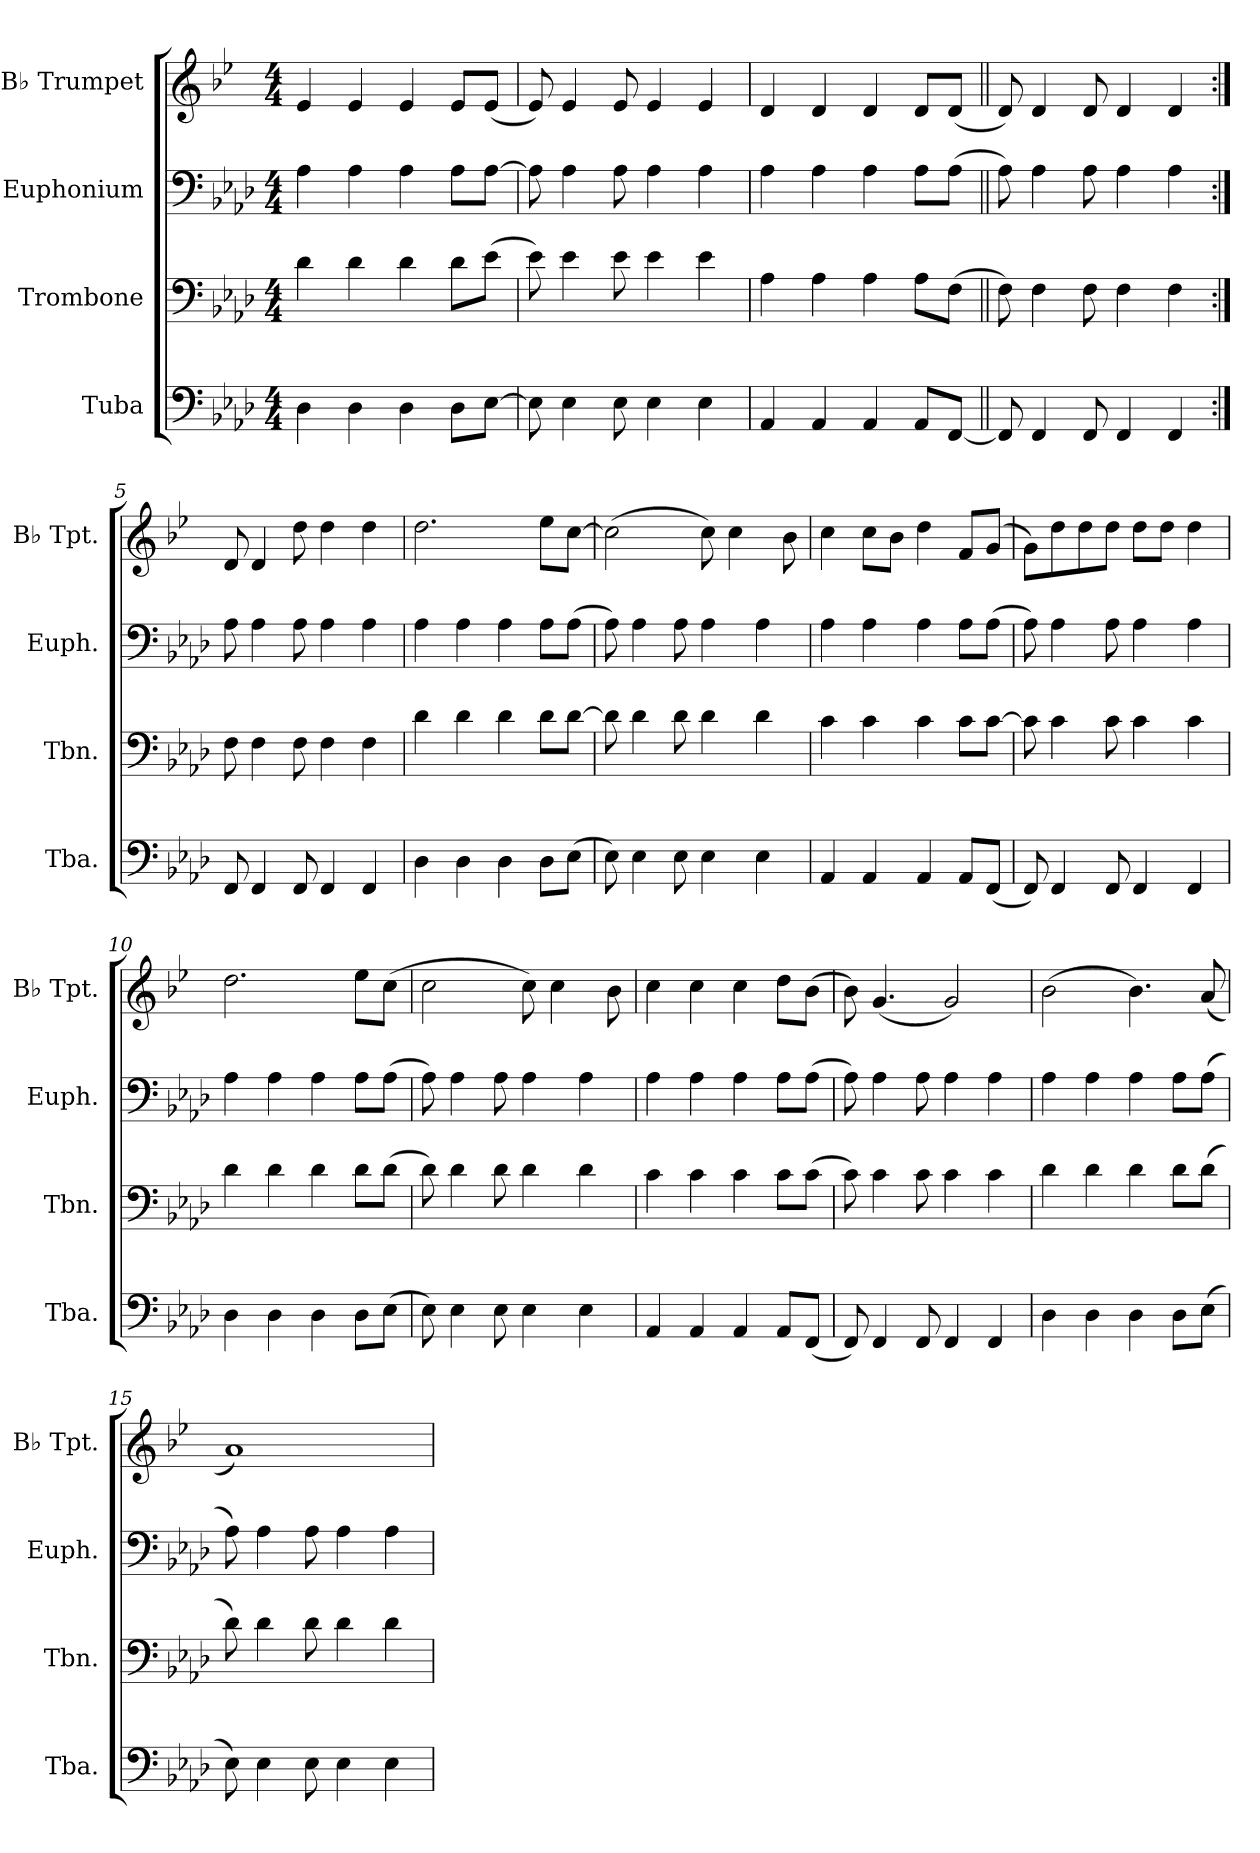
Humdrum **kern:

**kern	**kern	**kern	**kern
*part4	*part3	*part2	*part1
*staff4	*staff3	*staff2	*staff1
*I"Tuba	*I"Trombone	*I"Euphonium	*I"B♭ Trumpet
*I'Tba.	*I'Tbn.	*I'Euph.	*I'B♭ Tpt.
*clefF4	*clefF4	*clefF4	*clefG2
*	*	*	*ITrd1c2
*k[b-e-a-d-]	*k[b-e-a-d-]	*k[b-e-a-d-]	*k[b-e-a-d-]
*M4/4	*M4/4	*M4/4	*M4/4
=1	=1	=1	=1
4D-\	4d-\	4A-\	4d-/
4D-\	4d-\	4A-\	4d-/
4D-\	4d-\	4A-\	4d-/
8D-\L	8d-\L	8A-\L	8d-/L
[8E-\J	(8e-\J	[8A-\J	(8d-/J
=2	=2	=2	=2
8E-\]	8e-\)	8A-\]	8d-/)
4E-\	4e-\	4A-\	4d-/
8E-\	8e-\	8A-\	8d-/
4E-\	4e-\	4A-\	4d-/
4E-\	4e-\	4A-\	4d-/
=3	=3	=3	=3
4AA-/	4A-\	4A-\	4c/
4AA-/	4A-\	4A-\	4c/
4AA-/	4A-\	4A-\	4c/
8AA-/L	8A-\L	8A-\L	8c/L
[8FF/J	(8F\J	(8A-\J	(8c/J
=4||	=4||	=4||	=4||
8FF/]	8F\)	8A-\)	8c/)
4FF/	4F\	4A-\	4c/
8FF/	8F\	8A-\	8c/
4FF/	4F\	4A-\	4c/
4FF/	4F\	4A-\	4c/
=5:|!	=5:|!	=5:|!	=5:|!
8FF/	8F\	8A-\	8c/
4FF/	4F\	4A-\	4c/
8FF/	8F\	8A-\	8cc\
4FF/	4F\	4A-\	4cc\
4FF/	4F\	4A-\	4cc\
!!LO:LB:g=z
=6	=6	=6	=6
4D-\	4d-\	4A-\	2.cc\
4D-\	4d-\	4A-\	.
4D-\	4d-\	4A-\	.
8D-\L	8d-\L	8A-\L	8dd-\L
(8E-\J	[8d-\J	(8A-\J	[8b-\J
=7	=7	=7	=7
8E-\)	8d-\]	8A-\)	(2b-\]
4E-\	4d-\	4A-\	.
8E-\	8d-\	8A-\	.
4E-\	4d-\	4A-\	8b-\)
.	.	.	4b-\
4E-\	4d-\	4A-\	.
.	.	.	8a-\
=8	=8	=8	=8
4AA-/	4c\	4A-\	4b-\
4AA-/	4c\	4A-\	8b-\L
.	.	.	8a-\J
4AA-/	4c\	4A-\	4cc\
8AA-/L	8c\L	8A-\L	8e-/L
(8FF/J	[8c\J	(8A-\J	(8f/J
=9	=9	=9	=9
8FF/)	8c\]	8A-\)	8f\L)
4FF/	4c\	4A-\	8cc\
.	.	.	8cc\
8FF/	8c\	8A-\	8cc\J
4FF/	4c\	4A-\	8cc\L
.	.	.	8cc\J
4FF/	4c\	4A-\	4cc\
=10	=10	=10	=10
4D-\	4d-\	4A-\	2.cc\
4D-\	4d-\	4A-\	.
4D-\	4d-\	4A-\	.
8D-\L	8d-\L	8A-\L	8dd-\L
(8E-\J	(8d-\J	(8A-\J	(8b-\J
!!LO:PB:g=z
=11	=11	=11	=11
8E-\)	8d-\)	8A-\)	2b-\
4E-\	4d-\	4A-\	.
8E-\	8d-\	8A-\	.
4E-\	4d-\	4A-\	8b-\)
.	.	.	4b-\
4E-\	4d-\	4A-\	.
.	.	.	8a-\
=12	=12	=12	=12
4AA-/	4c\	4A-\	4b-\
4AA-/	4c\	4A-\	4b-\
4AA-/	4c\	4A-\	4b-\
8AA-/L	8c\L	8A-\L	8cc\L
(8FF/J	(8c\J	(8A-\J	(8a-\J
=13	=13	=13	=13
8FF/)	8c\)	8A-\)	8a-\)
4FF/	4c\	4A-\	(4.f/
8FF/	8c\	8A-\	.
4FF/	4c\	4A-\	2f/)
4FF/	4c\	4A-\	.
=14	=14	=14	=14
4D-\	4d-\	4A-\	(2a-\
4D-\	4d-\	4A-\	.
4D-\	4d-\	4A-\	4.a-\)
8D-\L	8d-\L	8A-\L	.
(8E-\J	(8d-\J	(8A-\J	(8g/
=15	=15	=15	=15
8E-\)	8d-\)	8A-\)	1g)
4E-\	4d-\	4A-\	.
8E-\	8d-\	8A-\	.
4E-\	4d-\	4A-\	.
4E-\	4d-\	4A-\	.
=	=	=	=
*-	*-	*-	*-
